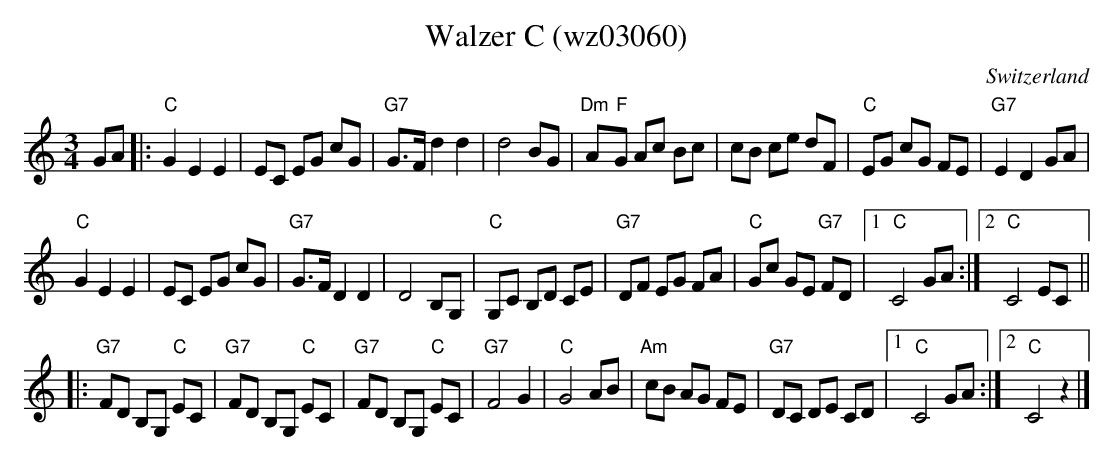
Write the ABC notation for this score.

X:1
T:Walzer C (wz03060)
O:Switzerland
M:3/4
L:1/8
K:C major
GA |: "C"G2 E2 E2 | EC EG cG | "G7"G>F d2 d2 | d4 BG | "Dm"A"F"G Ac Bc | cB ce dF | "C"EG cG FE | "G7"E2 D2 GA |
      "C"G2 E2 E2 | EC EG cG | "G7"G>F D2 D2 | D4 B,G, | "C"G,C B,D CE | "G7"DF EG FA | "C"Gc GE "G7"FD |1 "C"C4 GA :|2 "C"C4 EC ||
|: "G7"FD B,G, "C"EC | "G7"FD B,G, "C"EC | "G7"FD B,G,  "C"EC | "G7"F4 G2 | "C"G4 AB | "Am"cB AG FE | "G7"DC DE CD |1 "C"C4 GA :|2 "C"C4 z2 |]
